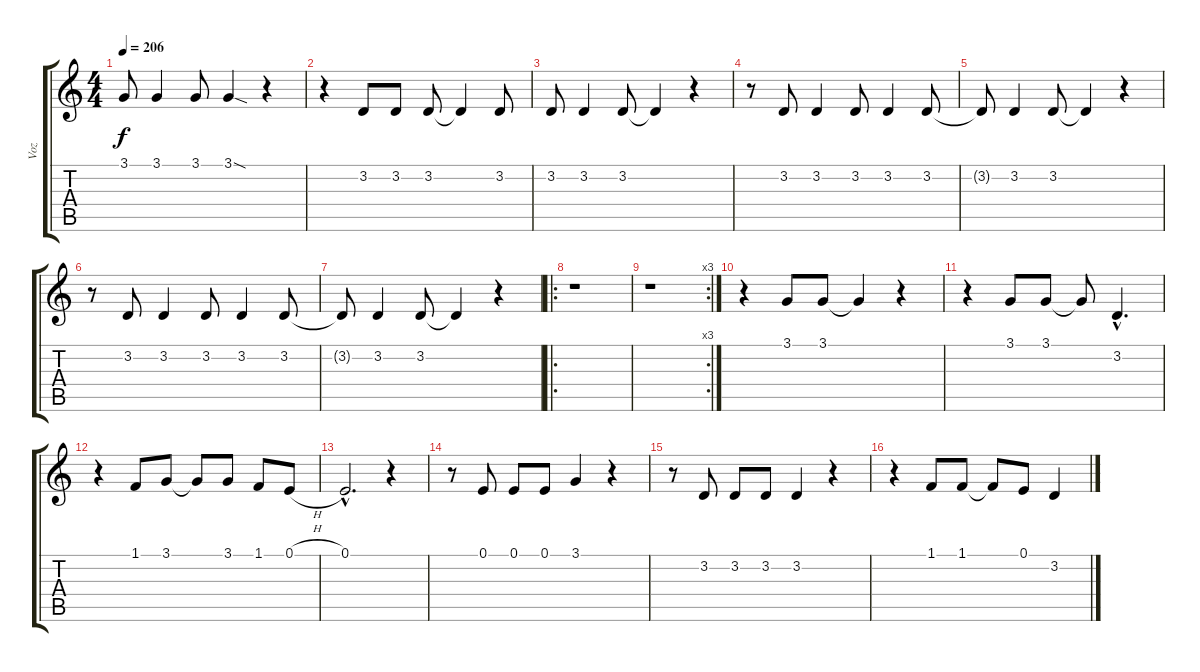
\track ("Voz" "Voz") {instrument sopranosax}
\staff {score tabs}
\tuning (E4 B3 G3 D3 A2 E2) {hide}
\ts (4 4)
\tempo 206
\clef g2
\ks c
3.1{t}.8{dy f} 3.1.4 3.1.8 3.1{sod}.4 r.4 |
r.4 3.2.8 3.2.8 3.2.8 3.2{t}.4 3.2.8 |
3.2.8 3.2.4 3.2.8 3.2{t}.4 r.4 |
r.8 3.2.8 3.2.4 3.2.8 3.2.4 3.2.8 |
3.2{t}.8 3.2.4 3.2.8 3.2{t}.4 r.4 |
r.8 3.2.8 3.2.4 3.2.8 3.2.4 3.2.8 |
3.2{t}.8 3.2.4 3.2.8 3.2{t}.4 r.4 |
\ro
r.1 |
\rc 3
r.1 |
r.4 3.1.8 3.1.8 3.1{t}.4 r.4 |
r.4 3.1.8 3.1.8 3.1{t}.8 3.2{hac}.4{d} |
r.4 1.1.8 3.1.8 3.1{t}.8 3.1.8 1.1.8 0.1{h}.8 |
0.1{hac}.2{d} r.4 |
r.8 0.1.8 0.1.8 0.1.8 3.1.4 r.4 |
r.8 3.2.8 3.2.8 3.2.8 3.2.4 r.4 |
r.4 1.1.8 1.1.8 1.1{t}.8 0.1.8 3.2.4
